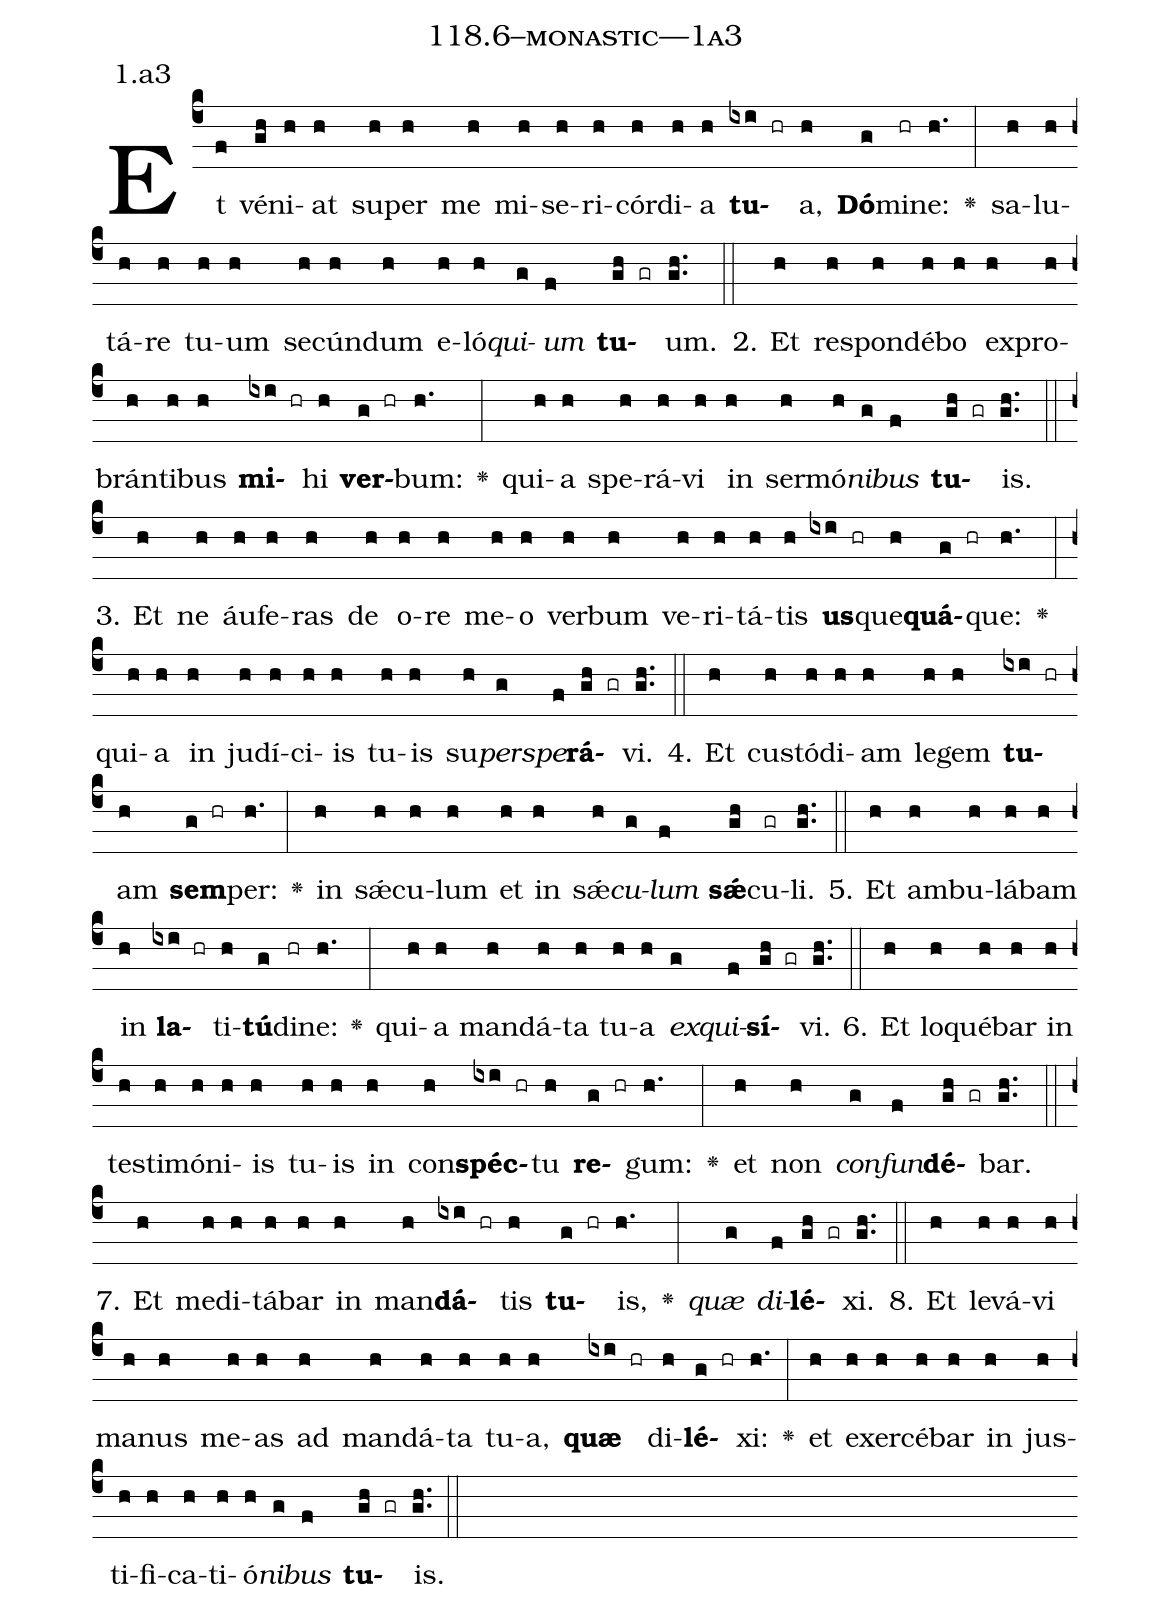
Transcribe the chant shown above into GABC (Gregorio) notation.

name: 118.6--monastic---1a3;
annotation: 1.a3;
%%
(c4)Et(f) vé(gh)ni(h)at(h) su(h)per(h) me(h) mi(h)se(h)ri(h)cór(h)di(h)a(h) <b>tu</b>(ixi hr)a,(h) <b>Dó</b>(g)mi(hr)ne:(h.) <v>\greheightstar</v>(:) sa(h)lu(h)tá(h)re(h) tu(h)um(h) se(h)cún(h)dum(h) e(h)ló(h)<i>qui</i>(g)<i>um</i>(f) <b>tu</b>(gh gr)um.(gh..) (::)
2. Et(h) re(h)spon(h)dé(h)bo(h) ex(h)pro(h)brán(h)ti(h)bus(h) <b>mi</b>(ixi hr)hi(h) <b>ver</b>(g hr)bum:(h.) <v>\greheightstar</v>(:) qui(h)a(h) spe(h)rá(h)vi(h) in(h) ser(h)mó(h)<i>ni</i>(g)<i>bus</i>(f) <b>tu</b>(gh gr)is.(gh..) (::)
3. Et(h) ne(h) áu(h)fe(h)ras(h) de(h) o(h)re(h) me(h)o(h) ver(h)bum(h) ve(h)ri(h)tá(h)tis(h) <b>us</b>(ixi hr)que(h)<b>quá</b>(g hr)que:(h.) <v>\greheightstar</v>(:) qui(h)a(h) in(h) ju(h)dí(h)ci(h)is(h) tu(h)is(h) su(h)<i>per</i>(g)<i>spe</i>(f)<b>rá</b>(gh gr)vi.(gh..) (::)
4. Et(h) cus(h)tó(h)di(h)am(h) le(h)gem(h) <b>tu</b>(ixi hr)am(h) <b>sem</b>(g hr)per:(h.) <v>\greheightstar</v>(:) in(h) sǽ(h)cu(h)lum(h) et(h) in(h) sǽ(h)<i>cu</i>(g)<i>lum</i>(f) <b>sǽ</b>(gh)cu(gr)li.(gh..) (::)
5. Et(h) am(h)bu(h)lá(h)bam(h) in(h) <b>la</b>(ixi hr)ti(h)<b>tú</b>(g)di(hr)ne:(h.) <v>\greheightstar</v>(:) qui(h)a(h) man(h)dá(h)ta(h) tu(h)a(h) <i>ex</i>(g)<i>qui</i>(f)<b>sí</b>(gh gr)vi.(gh..) (::)
6. Et(h) lo(h)qué(h)bar(h) in(h) tes(h)ti(h)mó(h)ni(h)is(h) tu(h)is(h) in(h) con(h)<b>spéc</b>(ixi hr)tu(h) <b>re</b>(g hr)gum:(h.) <v>\greheightstar</v>(:) et(h) non(h) <i>con</i>(g)<i>fun</i>(f)<b>dé</b>(gh gr)bar.(gh..) (::)
7. Et(h) me(h)di(h)tá(h)bar(h) in(h) man(h)<b>dá</b>(ixi hr)tis(h) <b>tu</b>(g hr)is,(h.) <v>\greheightstar</v>(:) <i>quæ</i>(g) <i>di</i>(f)<b>lé</b>(gh gr)xi.(gh..) (::)
8. Et(h) le(h)vá(h)vi(h) ma(h)nus(h) me(h)as(h) ad(h) man(h)dá(h)ta(h) tu(h)a,(h) <b>quæ</b>(ixi hr) di(h)<b>lé</b>(g hr)xi:(h.) <v>\greheightstar</v>(:) et(h) ex(h)er(h)cé(h)bar(h) in(h) jus(h)ti(h)fi(h)ca(h)ti(h)ó(h)<i>ni</i>(g)<i>bus</i>(f) <b>tu</b>(gh gr)is.(gh..) (::)
